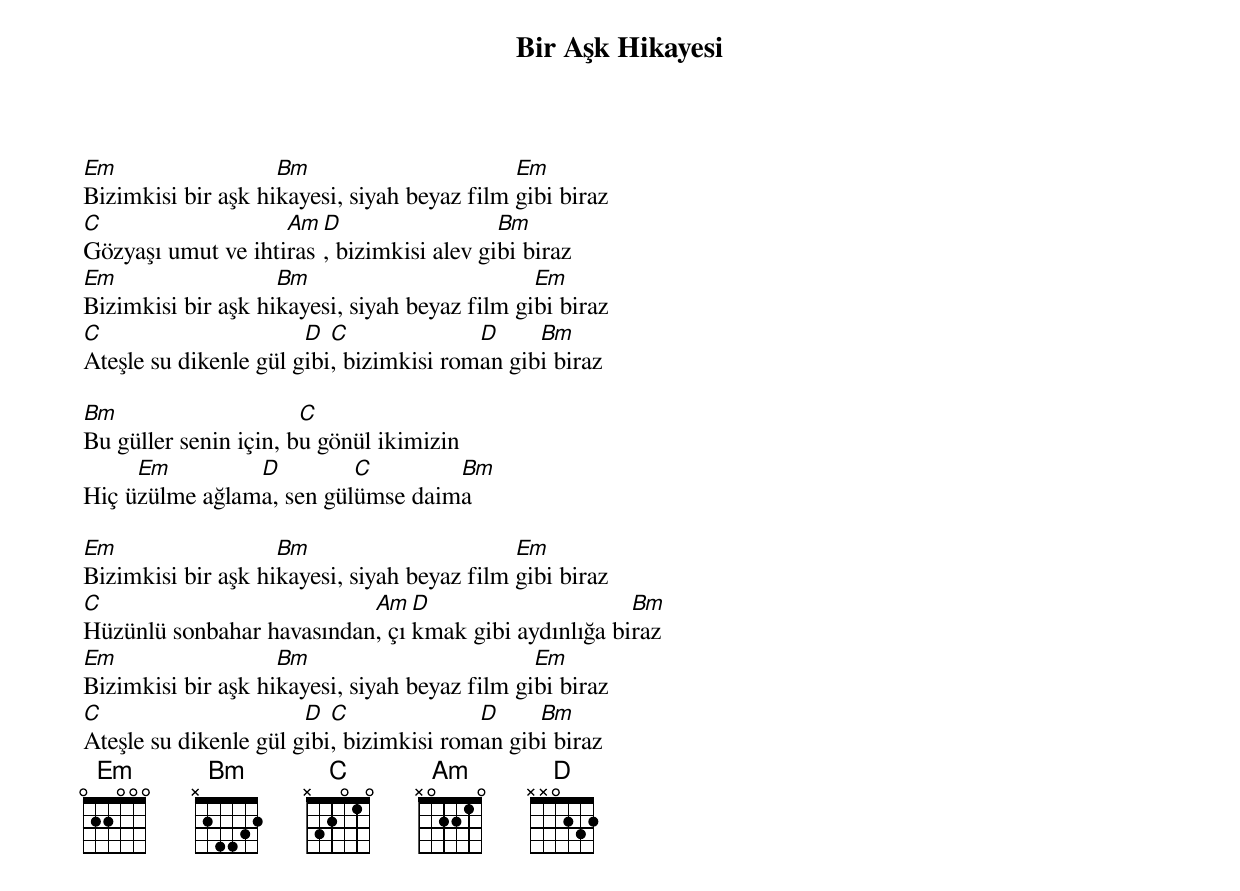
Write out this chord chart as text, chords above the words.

{title: Bir Aşk Hikayesi}
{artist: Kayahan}

Em                  Bm                       Em
Bizimkisi bir aşk hikayesi, siyah beyaz film gibi biraz
C                   Am D                  Bm
Gözyaşı umut ve ihtiras, bizimkisi alev gibi biraz
Em                  Bm                         Em
Bizimkisi bir aşk hikayesi, siyah beyaz film gibi biraz
C                      D  C              D     Bm
Ateşle su dikenle gül gibi, bizimkisi roman gibi biraz

Bm                     C
Bu güller senin için, bu gönül ikimizin
     Em         D         C        Bm
Hiç üzülme ağlama, sen gülümse daima

Em                  Bm                       Em
Bizimkisi bir aşk hikayesi, siyah beyaz film gibi biraz
C                          Am  D                     Bm
Hüzünlü sonbahar havasından, çıkmak gibi aydınlığa biraz
Em                  Bm                         Em
Bizimkisi bir aşk hikayesi, siyah beyaz film gibi biraz
C                      D  C              D     Bm
Ateşle su dikenle gül gibi, bizimkisi roman gibi biraz
